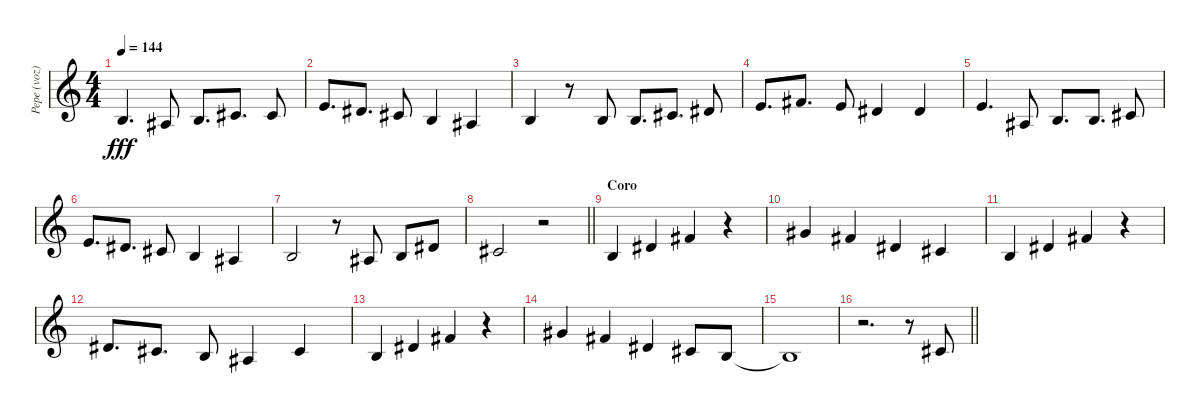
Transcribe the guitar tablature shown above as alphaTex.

\track ("Pepe (voz)" "Pepe (voz)") {instrument tenorsax}
\staff {score}
\tuning (Eb4 Bb3 Gb3 Db3 Ab2 Eb2) {hide}
\ts (4 4)
\tempo 144
\clef g2
\ks c
5.3.4{d dy fff} 4.3.8 5.3.8{d} 7.3.8{d} 7.3.8 |
6.2.8{d} 5.2.8{d} 3.2.8 1.2.4 0.2.4 |
1.2.4 r.8 1.2.8 1.2.8{d} 3.2.8{d} 5.2.8 |
1.1.8{d} 3.1.8{d} 6.2.8 5.2.4 5.2.4 |
6.2.4{d} 4.3.8 5.3.8{d} 5.3.8{d} 7.3.8 |
6.2.8{d} 5.2.8{d} 3.2.8 1.2.4 0.2.4 |
1.2.2 r.8 0.2.8 1.2.8 5.2.8 |
\barLineRight lightlight
3.2.2 r.2 |
\section ("" "Coro")
5.3.4 9.3.4 8.2.4 r.4 |
5.1.4 3.1.4 5.2.4 3.2.4 |
5.3.4 9.3.4 8.2.4 r.4 |
0.1.8{d} 3.2.8{d} 1.2.8 0.2.4 3.2.4 |
5.3.4 9.3.4 8.2.4 r.4 |
5.1.4 3.1.4 5.2.4 3.2.8 1.2.8 |
1.2{t}.1 |
\barLineRight lightlight
r.2{d} r.8 7.3.8
